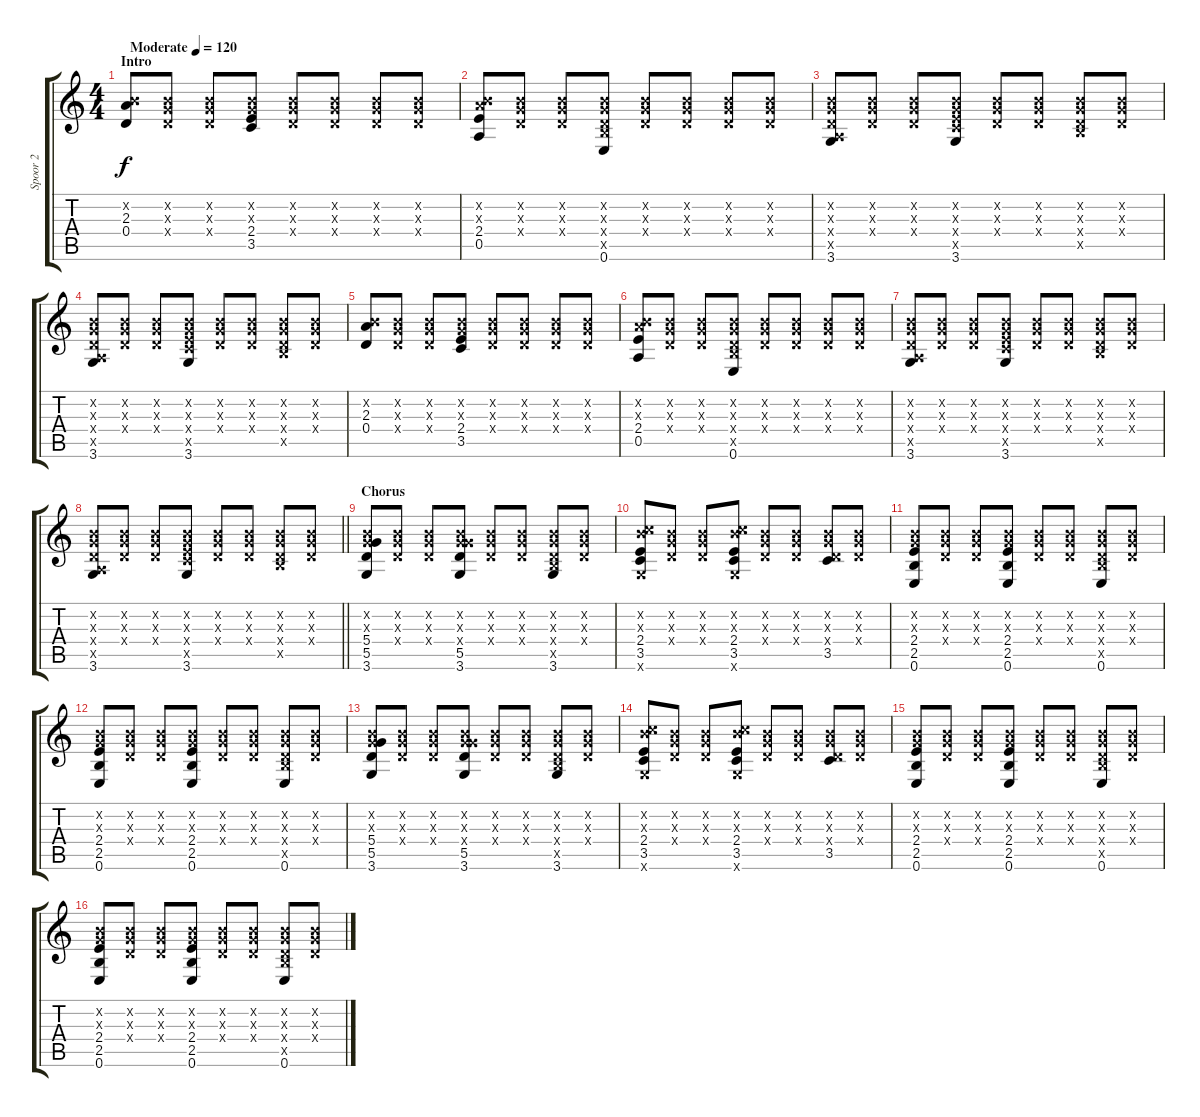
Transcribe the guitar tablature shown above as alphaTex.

\track ("Spoor 2" "Spoor 2") {instrument electricguitarclean}
\staff {score tabs}
\tuning (E4 B3 G3 D3 A2 E2) {hide}
\ts (4 4)
\section ("" "Intro")
\tempo (120 "Moderate")
\clef g2
\ks c
(0.2{x} 2.3 0.4).8{dy f instrument electricguitarclean} (0.2{x} 0.3{x} 0.4{x}).8 (0.2{x} 0.3{x} 0.4{x}).8 (0.2{x} 0.3{x} 2.4 3.5).8 (0.2{x} 0.3{x} 0.4{x}).8 (0.2{x} 0.3{x} 0.4{x}).8 (0.2{x} 0.3{x} 0.4{x}).8 (0.2{x} 0.3{x} 0.4{x}).8 |
(0.2{x} 2.3{x} 2.4 0.5).8 (0.2{x} 0.3{x} 0.4{x}).8 (0.2{x} 0.3{x} 0.4{x}).8 (0.2{x} 0.3{x} 0.4{x} 2.5{x} 0.6).8 (0.2{x} 0.3{x} 0.4{x}).8 (0.2{x} 0.3{x} 0.4{x}).8 (0.2{x} 0.3{x} 0.4{x}).8 (0.2{x} 0.3{x} 0.4{x}).8 |
(0.2{x} 0.3{x} 0.4{x} 0.5{x} 3.6).8 (0.2{x} 0.3{x} 0.4{x}).8 (0.2{x} 0.3{x} 0.4{x}).8 (0.2{x} 0.3{x} 2.4{x} 3.5{x} 3.6).8 (0.2{x} 0.3{x} 0.4{x}).8 (0.2{x} 0.3{x} 0.4{x}).8 (0.2{x} 0.3{x} 0.4{x} 2.5{x}).8 (0.2{x} 0.3{x} 0.4{x}).8 |
(0.2{x} 0.3{x} 0.4{x} 0.5{x} 3.6).8 (0.2{x} 0.3{x} 0.4{x}).8 (0.2{x} 0.3{x} 0.4{x}).8 (0.2{x} 0.3{x} 2.4{x} 3.5{x} 3.6).8 (0.2{x} 0.3{x} 0.4{x}).8 (0.2{x} 0.3{x} 0.4{x}).8 (0.2{x} 0.3{x} 0.4{x} 2.5{x}).8 (0.2{x} 0.3{x} 0.4{x}).8 |
(0.2{x} 2.3 0.4).8 (0.2{x} 0.3{x} 0.4{x}).8 (0.2{x} 0.3{x} 0.4{x}).8 (0.2{x} 0.3{x} 2.4 3.5).8 (0.2{x} 0.3{x} 0.4{x}).8 (0.2{x} 0.3{x} 0.4{x}).8 (0.2{x} 0.3{x} 0.4{x}).8 (0.2{x} 0.3{x} 0.4{x}).8 |
(0.2{x} 2.3{x} 2.4 0.5).8 (0.2{x} 0.3{x} 0.4{x}).8 (0.2{x} 0.3{x} 0.4{x}).8 (0.2{x} 0.3{x} 0.4{x} 2.5{x} 0.6).8 (0.2{x} 0.3{x} 0.4{x}).8 (0.2{x} 0.3{x} 0.4{x}).8 (0.2{x} 0.3{x} 0.4{x}).8 (0.2{x} 0.3{x} 0.4{x}).8 |
(0.2{x} 0.3{x} 0.4{x} 0.5{x} 3.6).8 (0.2{x} 0.3{x} 0.4{x}).8 (0.2{x} 0.3{x} 0.4{x}).8 (0.2{x} 0.3{x} 2.4{x} 3.5{x} 3.6).8 (0.2{x} 0.3{x} 0.4{x}).8 (0.2{x} 0.3{x} 0.4{x}).8 (0.2{x} 0.3{x} 0.4{x} 2.5{x}).8 (0.2{x} 0.3{x} 0.4{x}).8 |
\barLineRight lightlight
(0.2{x} 0.3{x} 0.4{x} 0.5{x} 3.6).8 (0.2{x} 0.3{x} 0.4{x}).8 (0.2{x} 0.3{x} 0.4{x}).8 (0.2{x} 0.3{x} 2.4{x} 3.5{x} 3.6).8 (0.2{x} 0.3{x} 0.4{x}).8 (0.2{x} 0.3{x} 0.4{x}).8 (0.2{x} 0.3{x} 0.4{x} 2.5{x}).8 (0.2{x} 0.3{x} 0.4{x}).8 |
\section ("" "Chorus")
(0.2{x} 0.3{x} 5.4 5.5 3.6).8 (0.2{x} 0.3{x} 0.4{x}).8 (0.2{x} 0.3{x} 0.4{x}).8 (0.2{x} 0.3{x} 5.4{x} 5.5 3.6).8 (0.2{x} 0.3{x} 0.4{x}).8 (0.2{x} 0.3{x} 0.4{x}).8 (0.2{x} 0.3{x} 0.4{x} 2.5{x} 3.6).8 (0.2{x} 0.3{x} 0.4{x}).8 |
(0.2{x} 5.3{x} 2.4 3.5 3.6{x}).8 (0.2{x} 0.3{x} 0.4{x}).8 (0.2{x} 0.3{x} 0.4{x}).8 (0.2{x} 5.3{x} 2.4 3.5 3.6{x}).8 (0.2{x} 0.3{x} 0.4{x}).8 (0.2{x} 0.3{x} 0.4{x}).8 (0.2{x} 0.3{x} 0.4{x} 3.5).8 (0.2{x} 0.3{x} 0.4{x}).8 |
(0.2{x} 0.3{x} 2.4 2.5 0.6).8 (0.2{x} 0.3{x} 0.4{x}).8 (0.2{x} 0.3{x} 0.4{x}).8 (0.2{x} 0.3{x} 2.4 2.5 0.6).8 (0.2{x} 0.3{x} 0.4{x}).8 (0.2{x} 0.3{x} 0.4{x}).8 (0.2{x} 0.3{x} 0.4{x} 2.5{x} 0.6).8 (0.2{x} 0.3{x} 0.4{x}).8 |
(0.2{x} 0.3{x} 2.4 2.5 0.6).8 (0.2{x} 0.3{x} 0.4{x}).8 (0.2{x} 0.3{x} 0.4{x}).8 (0.2{x} 0.3{x} 2.4 2.5 0.6).8 (0.2{x} 0.3{x} 0.4{x}).8 (0.2{x} 0.3{x} 0.4{x}).8 (0.2{x} 0.3{x} 0.4{x} 2.5{x} 0.6).8 (0.2{x} 0.3{x} 0.4{x}).8 |
(0.2{x} 0.3{x} 5.4 5.5 3.6).8 (0.2{x} 0.3{x} 0.4{x}).8 (0.2{x} 0.3{x} 0.4{x}).8 (0.2{x} 0.3{x} 5.4{x} 5.5 3.6).8 (0.2{x} 0.3{x} 0.4{x}).8 (0.2{x} 0.3{x} 0.4{x}).8 (0.2{x} 0.3{x} 0.4{x} 2.5{x} 3.6).8 (0.2{x} 0.3{x} 0.4{x}).8 |
(0.2{x} 5.3{x} 2.4 3.5 3.6{x}).8 (0.2{x} 0.3{x} 0.4{x}).8 (0.2{x} 0.3{x} 0.4{x}).8 (0.2{x} 5.3{x} 2.4 3.5 3.6{x}).8 (0.2{x} 0.3{x} 0.4{x}).8 (0.2{x} 0.3{x} 0.4{x}).8 (0.2{x} 0.3{x} 0.4{x} 3.5).8 (0.2{x} 0.3{x} 0.4{x}).8 |
(0.2{x} 0.3{x} 2.4 2.5 0.6).8 (0.2{x} 0.3{x} 0.4{x}).8 (0.2{x} 0.3{x} 0.4{x}).8 (0.2{x} 0.3{x} 2.4 2.5 0.6).8 (0.2{x} 0.3{x} 0.4{x}).8 (0.2{x} 0.3{x} 0.4{x}).8 (0.2{x} 0.3{x} 0.4{x} 2.5{x} 0.6).8 (0.2{x} 0.3{x} 0.4{x}).8 |
(0.2{x} 0.3{x} 2.4 2.5 0.6).8 (0.2{x} 0.3{x} 0.4{x}).8 (0.2{x} 0.3{x} 0.4{x}).8 (0.2{x} 0.3{x} 2.4 2.5 0.6).8 (0.2{x} 0.3{x} 0.4{x}).8 (0.2{x} 0.3{x} 0.4{x}).8 (0.2{x} 0.3{x} 0.4{x} 2.5{x} 0.6).8 (0.2{x} 0.3{x} 0.4{x}).8
